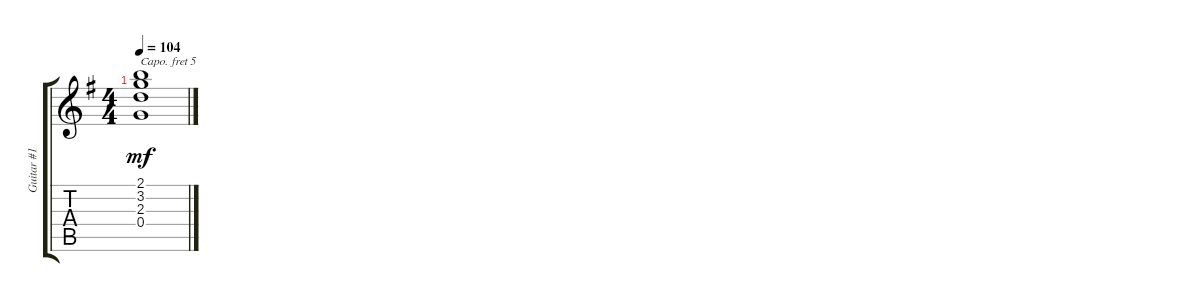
\track ("Guitar #1" "Guitar #1") {instrument acousticguitarsteel}
\staff {score tabs}
\capo 5
\tuning (E4 B3 G3 D3 A2 E2) {hide}
\ts (4 4)
\tempo 104
\clef g2
\ks g
(2.1 3.2 2.3 0.4).1{dy mf}
